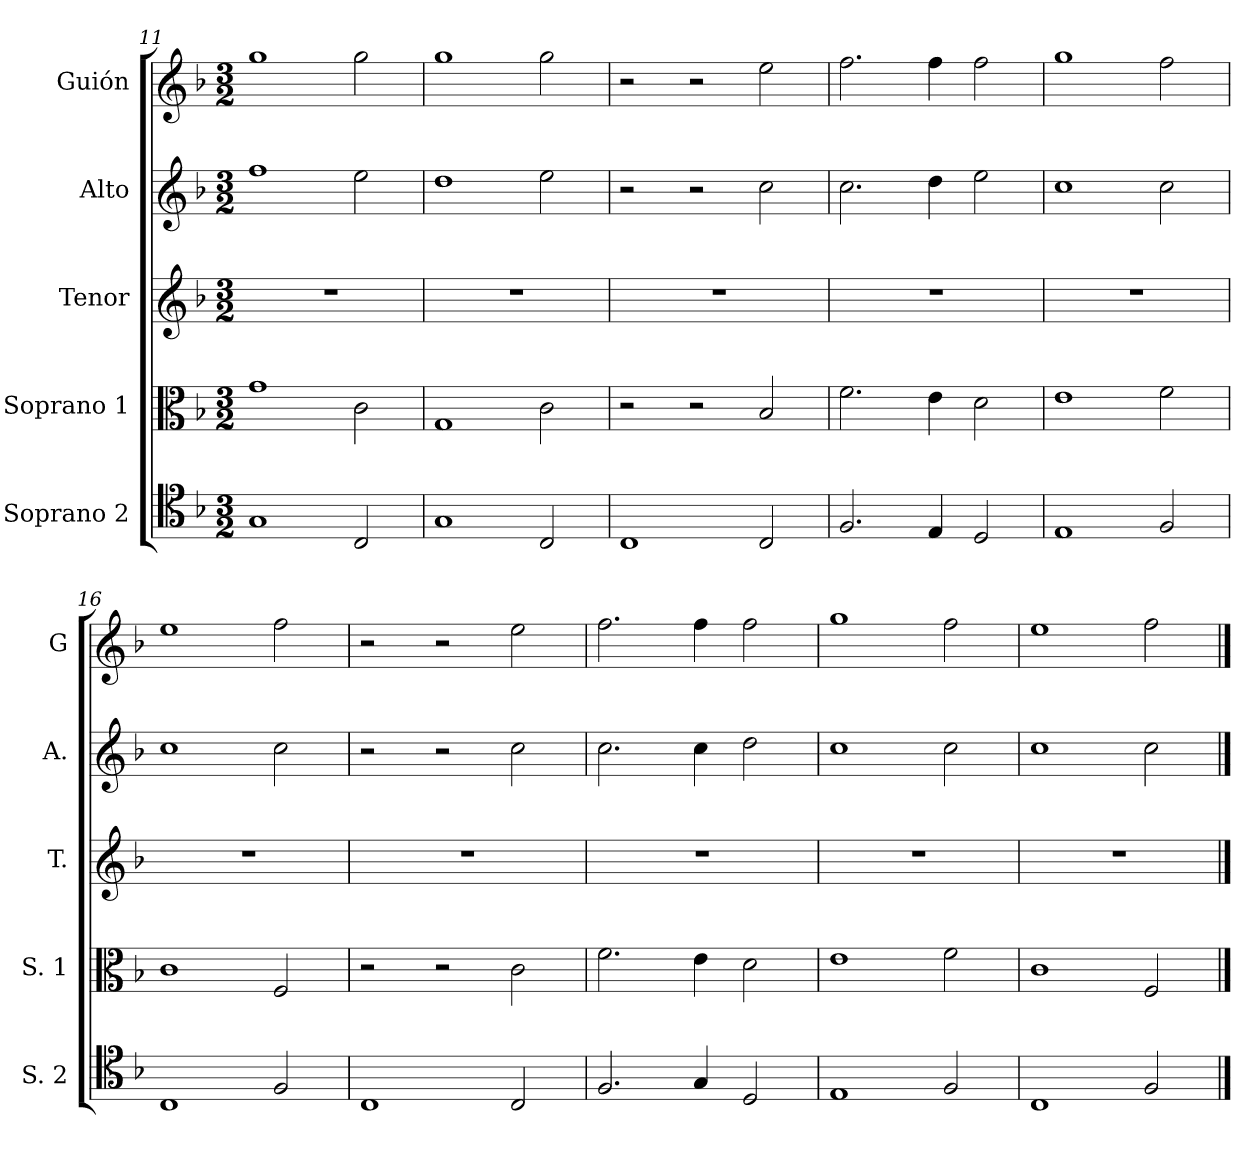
**kern	**kern	**kern	**kern	**kern
*part5	*part4	*part3	*part2	*part1
*staff5	*staff4	*staff3	*staff2	*staff1
*I"Soprano 2	*I"Soprano 1	*I"Tenor	*I"Alto	*I"Guión
*I'S. 2	*I'S. 1	*I'T.	*I'A.	*I'G
*clefC4	*clefC3	*clefG2	*clefG2	*clefG2
*k[b-]	*k[b-]	*k[b-]	*k[b-]	*k[b-]
*M3/2	*M3/2	*M3/2	*M3/2	*M3/2
=11	=11	=11	=11	=11
1G	1g	1.r	1ff	1gg
2C	2c	.	2ee	2gg
=12	=12	=12	=12	=12
1G	1G	1.r	1dd	1gg
2C	2c	.	2ee	2gg
=13	=13	=13	=13	=13
1C	2r	1.r	2r	2r
.	2r	.	2r	2r
2C	2B-	.	2cc	2ee
!!LO:PB:g=z
=14	=14	=14	=14	=14
2.F	2.f	1.r	2.cc	2.ff
4E	4e	.	4dd	4ff
2D	2d	.	2ee	2ff
=15	=15	=15	=15	=15
1E	1e	1.r	1cc	1gg
2F	2f	.	2cc	2ff
=16	=16	=16	=16	=16
1C	1c	1.r	1cc	1ee
2F	2F	.	2cc	2ff
=17	=17	=17	=17	=17
1C	2r	1.r	2r	2r
.	2r	.	2r	2r
2C	2c	.	2cc	2ee
=18	=18	=18	=18	=18
2.F	2.f	1.r	2.cc	2.ff
4G	4e	.	4cc	4ff
2D	2d	.	2dd	2ff
=19	=19	=19	=19	=19
1E	1e	1.r	1cc	1gg
2F	2f	.	2cc	2ff
=20	=20	=20	=20	=20
1C	1c	1.r	1cc	1ee
2F	2F	.	2cc	2ff
==	==	==	==	==
*-	*-	*-	*-	*-
